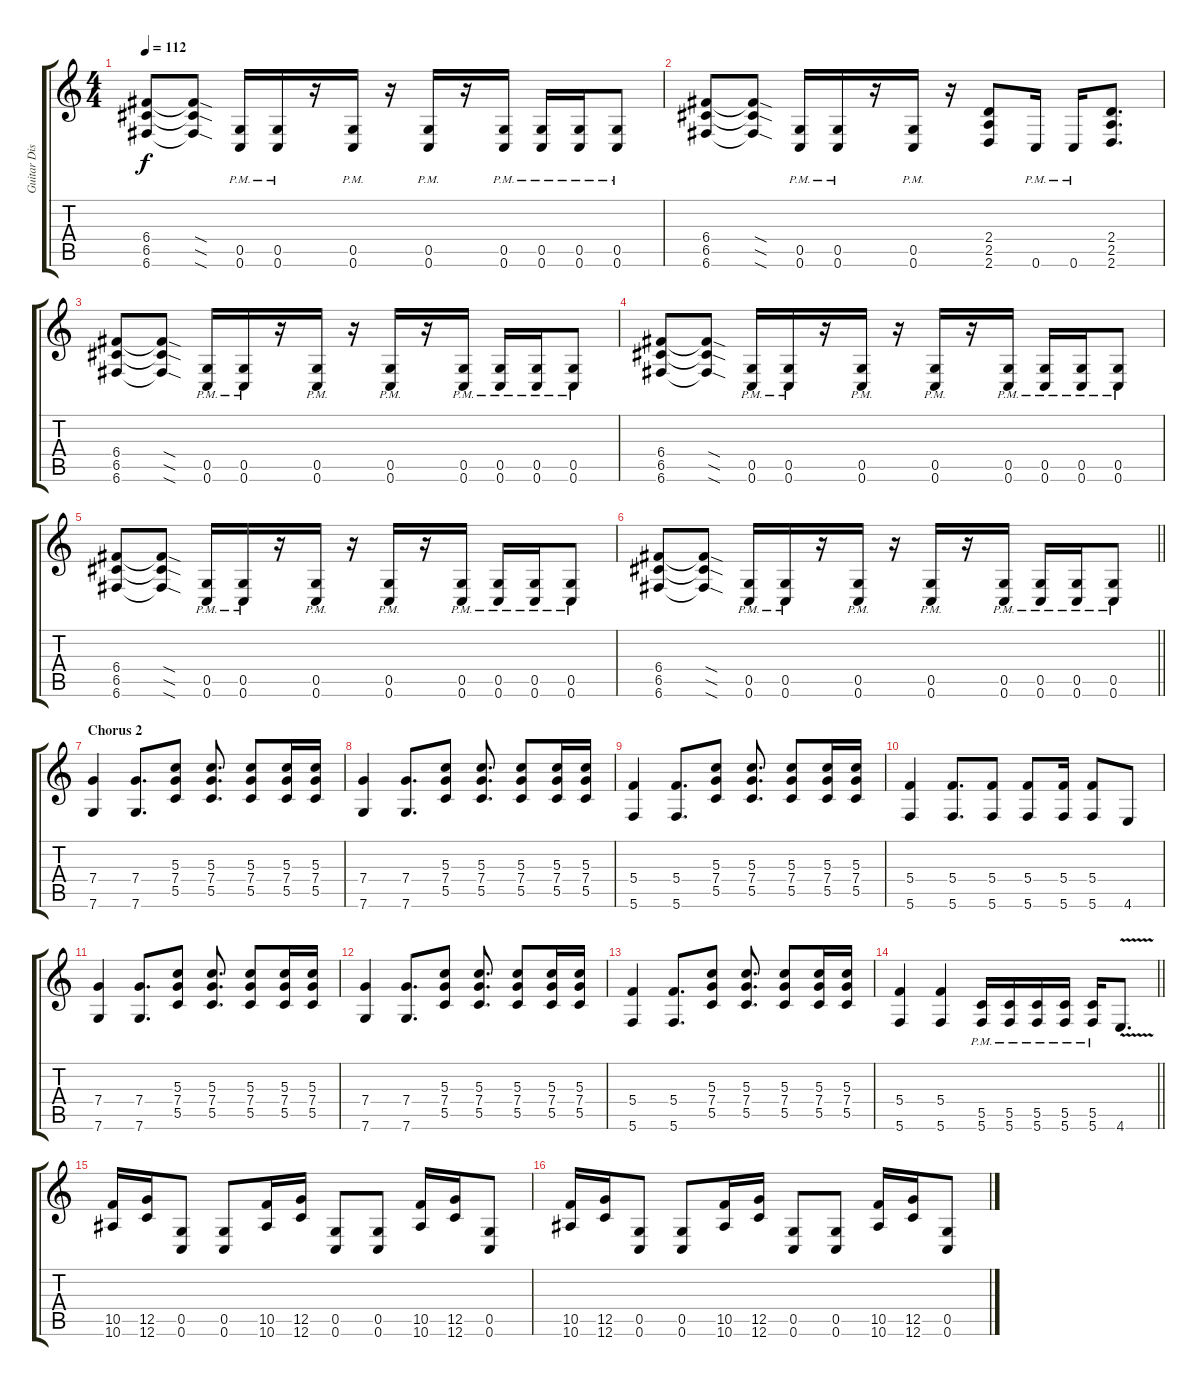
\track ("Guitar Dist #2" "Guitar Dis") {instrument distortionguitar}
\staff {score tabs}
\tuning (E4 C4 G3 C3 G2 C2) {hide}
\ts (4 4)
\tempo 112
\clef g2
\ks c
(6.4 6.5 6.6).8{dy f} (6.4{sod t} 6.5{sod t} 6.6{sod t}).8 (0.5{pm} 0.6{pm}).16 (0.5{pm} 0.6{pm}).16 r.16 (0.5{pm} 0.6{pm}).16 r.16 (0.5{pm} 0.6{pm}).16 r.16 (0.5{pm} 0.6{pm}).16 (0.5{pm} 0.6{pm}).16 (0.5{pm} 0.6{pm}).16 (0.5{pm} 0.6{pm}).8 |
(6.4 6.5 6.6).8 (6.4{sod t} 6.5{sod t} 6.6{sod t}).8 (0.5{pm} 0.6{pm}).16 (0.5{pm} 0.6{pm}).16 r.16 (0.5{pm} 0.6{pm}).16 r.16 (2.4 2.5 2.6).8 0.6{pm}.16 0.6{pm}.16 (2.4 2.5 2.6).8{d} |
(6.4 6.5 6.6).8 (6.4{sod t} 6.5{sod t} 6.6{sod t}).8 (0.5{pm} 0.6{pm}).16 (0.5{pm} 0.6{pm}).16 r.16 (0.5{pm} 0.6{pm}).16 r.16 (0.5{pm} 0.6{pm}).16 r.16 (0.5{pm} 0.6{pm}).16 (0.5{pm} 0.6{pm}).16 (0.5{pm} 0.6{pm}).16 (0.5{pm} 0.6{pm}).8 |
(6.4 6.5 6.6).8 (6.4{sod t} 6.5{sod t} 6.6{sod t}).8 (0.5{pm} 0.6{pm}).16 (0.5{pm} 0.6{pm}).16 r.16 (0.5{pm} 0.6{pm}).16 r.16 (0.5{pm} 0.6{pm}).16 r.16 (0.5{pm} 0.6{pm}).16 (0.5{pm} 0.6{pm}).16 (0.5{pm} 0.6{pm}).16 (0.5{pm} 0.6{pm}).8 |
(6.4 6.5 6.6).8 (6.4{sod t} 6.5{sod t} 6.6{sod t}).8 (0.5{pm} 0.6{pm}).16 (0.5{pm} 0.6{pm}).16 r.16 (0.5{pm} 0.6{pm}).16 r.16 (0.5{pm} 0.6{pm}).16 r.16 (0.5{pm} 0.6{pm}).16 (0.5{pm} 0.6{pm}).16 (0.5{pm} 0.6{pm}).16 (0.5{pm} 0.6{pm}).8 |
\barLineRight lightlight
(6.4 6.5 6.6).8 (6.4{sod t} 6.5{sod t} 6.6{sod t}).8 (0.5{pm} 0.6{pm}).16 (0.5{pm} 0.6{pm}).16 r.16 (0.5{pm} 0.6{pm}).16 r.16 (0.5{pm} 0.6{pm}).16 r.16 (0.5{pm} 0.6{pm}).16 (0.5{pm} 0.6{pm}).16 (0.5{pm} 0.6{pm}).16 (0.5{pm} 0.6{pm}).8 |
\section ("" "Chorus 2")
(7.4 7.6).4 (7.4 7.6).8{d} (5.3 7.4 5.5).8 (5.3 7.4 5.5).8{d} (5.3 7.4 5.5).8 (5.3 7.4 5.5).16 (5.3 7.4 5.5).16 |
(7.4 7.6).4 (7.4 7.6).8{d} (5.3 7.4 5.5).8 (5.3 7.4 5.5).8{d} (5.3 7.4 5.5).8 (5.3 7.4 5.5).16 (5.3 7.4 5.5).16 |
(5.4 5.6).4 (5.4 5.6).8{d} (5.3 7.4 5.5).8 (5.3 7.4 5.5).8{d} (5.3 7.4 5.5).8 (5.3 7.4 5.5).16 (5.3 7.4 5.5).16 |
(5.4 5.6).4 (5.4 5.6).8{d} (5.4 5.6).8 (5.4 5.6).8 (5.4 5.6).16 (5.4 5.6).8 4.6.8 |
(7.4 7.6).4 (7.4 7.6).8{d} (5.3 7.4 5.5).8 (5.3 7.4 5.5).8{d} (5.3 7.4 5.5).8 (5.3 7.4 5.5).16 (5.3 7.4 5.5).16 |
(7.4 7.6).4 (7.4 7.6).8{d} (5.3 7.4 5.5).8 (5.3 7.4 5.5).8{d} (5.3 7.4 5.5).8 (5.3 7.4 5.5).16 (5.3 7.4 5.5).16 |
(5.4 5.6).4 (5.4 5.6).8{d} (5.3 7.4 5.5).8 (5.3 7.4 5.5).8{d} (5.3 7.4 5.5).8 (5.3 7.4 5.5).16 (5.3 7.4 5.5).16 |
\barLineRight lightlight
(5.4 5.6).4 (5.4 5.6).4 (5.5{pm} 5.6{pm}).16 (5.5{pm} 5.6{pm}).16 (5.5{pm} 5.6{pm}).16 (5.5{pm} 5.6{pm}).16 (5.5{pm} 5.6{pm}).16 4.6{v}.8{d} |
(10.5 10.6).16 (12.5 12.6).16 (0.5 0.6).8 (0.5 0.6).8 (10.5 10.6).16 (12.5 12.6).16 (0.5 0.6).8 (0.5 0.6).8 (10.5 10.6).16 (12.5 12.6).16 (0.5 0.6).8 |
(10.5 10.6).16 (12.5 12.6).16 (0.5 0.6).8 (0.5 0.6).8 (10.5 10.6).16 (12.5 12.6).16 (0.5 0.6).8 (0.5 0.6).8 (10.5 10.6).16 (12.5 12.6).16 (0.5 0.6).8
